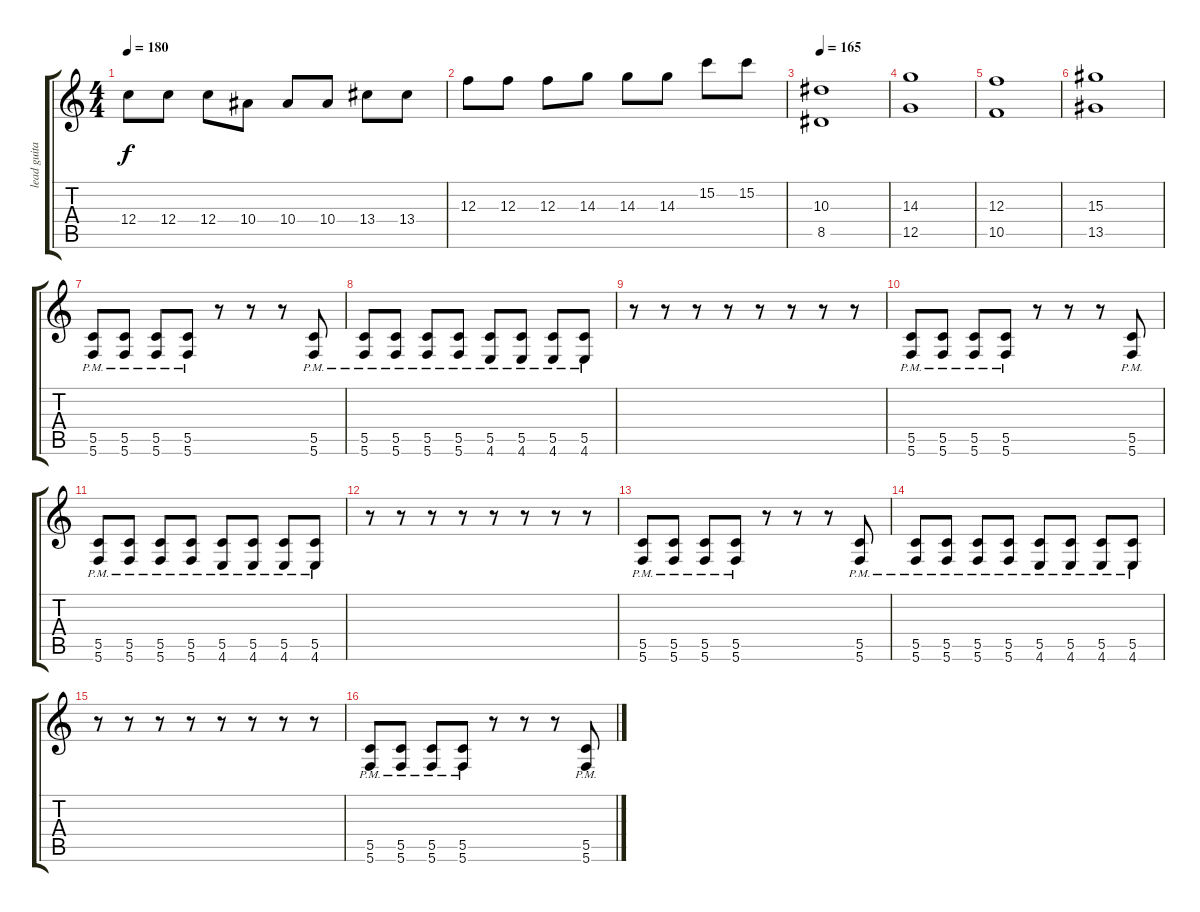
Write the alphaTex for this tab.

\track ("lead guitar" "lead guita") {instrument distortionguitar}
\staff {score tabs}
\tuning (D4 A3 F3 C3 G2 C2) {hide}
\ts (4 4)
\tempo 180
\clef g2
\ks c
12.4.8{dy f} 12.4.8 12.4.8 10.4.8 10.4.8 10.4.8 13.4.8 13.4.8 |
12.3.8 12.3.8 12.3.8 14.3.8 14.3.8 14.3.8 15.2.8 15.2.8 |
\tempo 165
(10.3 8.5).1 |
(14.3 12.5).1 |
(12.3 10.5).1 |
(15.3 13.5).1 |
(5.5{pm} 5.6{pm}).8 (5.5{pm} 5.6{pm}).8 (5.5{pm} 5.6{pm}).8 (5.5{pm} 5.6{pm}).8 r.8 r.8 r.8 (5.5{pm} 5.6{pm}).8 |
(5.5{pm} 5.6{pm}).8 (5.5{pm} 5.6{pm}).8 (5.5{pm} 5.6{pm}).8 (5.5{pm} 5.6{pm}).8 (5.5{pm} 4.6{pm}).8 (5.5{pm} 4.6{pm}).8 (5.5{pm} 4.6{pm}).8 (5.5{pm} 4.6{pm}).8 |
r.8 r.8 r.8 r.8 r.8 r.8 r.8 r.8 |
(5.5{pm} 5.6{pm}).8 (5.5{pm} 5.6{pm}).8 (5.5{pm} 5.6{pm}).8 (5.5{pm} 5.6{pm}).8 r.8 r.8 r.8 (5.5{pm} 5.6{pm}).8 |
(5.5{pm} 5.6{pm}).8 (5.5{pm} 5.6{pm}).8 (5.5{pm} 5.6{pm}).8 (5.5{pm} 5.6{pm}).8 (5.5{pm} 4.6{pm}).8 (5.5{pm} 4.6{pm}).8 (5.5{pm} 4.6{pm}).8 (5.5{pm} 4.6{pm}).8 |
r.8 r.8 r.8 r.8 r.8 r.8 r.8 r.8 |
(5.5{pm} 5.6{pm}).8 (5.5{pm} 5.6{pm}).8 (5.5{pm} 5.6{pm}).8 (5.5{pm} 5.6{pm}).8 r.8 r.8 r.8 (5.5{pm} 5.6{pm}).8 |
(5.5{pm} 5.6{pm}).8 (5.5{pm} 5.6{pm}).8 (5.5{pm} 5.6{pm}).8 (5.5{pm} 5.6{pm}).8 (5.5{pm} 4.6{pm}).8 (5.5{pm} 4.6{pm}).8 (5.5{pm} 4.6{pm}).8 (5.5{pm} 4.6{pm}).8 |
r.8 r.8 r.8 r.8 r.8 r.8 r.8 r.8 |
(5.5{pm} 5.6{pm}).8 (5.5{pm} 5.6{pm}).8 (5.5{pm} 5.6{pm}).8 (5.5{pm} 5.6{pm}).8 r.8 r.8 r.8 (5.5{pm} 5.6{pm}).8
